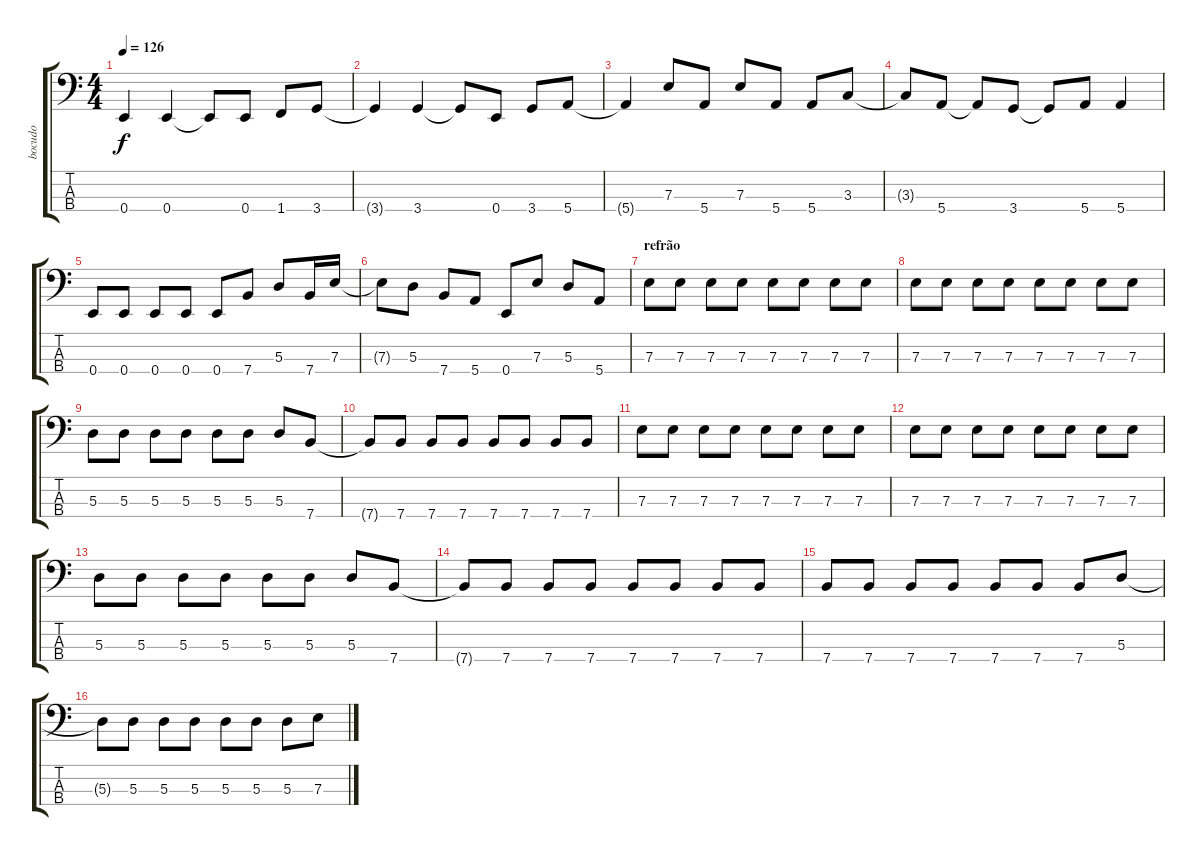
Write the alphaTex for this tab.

\track ("bocudo" "bocudo") {instrument electricbasspick}
\staff {score tabs}
\tuning (G2 D2 A1 E1) {hide}
\ts (4 4)
\tempo 126
\clef f4
\ks c
0.4.4{dy f} 0.4.4 0.4{t}.8 0.4.8 1.4.8 3.4.8 |
3.4{t}.4 3.4.4 3.4{t}.8 0.4.8 3.4.8 5.4.8 |
5.4{t}.4 7.3.8 5.4.8 7.3.8 5.4.8 5.4.8 3.3.8 |
3.3{t}.8 5.4.8 5.4{t}.8 3.4.8 3.4{t}.8 5.4.8 5.4.4 |
0.4.8 0.4.8 0.4.8 0.4.8 0.4.8 7.4.8 5.3.8 7.4.16 7.3.16 |
7.3{t}.8 5.3.8 7.4.8 5.4.8 0.4.8 7.3.8 5.3.8 5.4.8 |
\section ("" "refrão")
7.3.8 7.3.8 7.3.8 7.3.8 7.3.8 7.3.8 7.3.8 7.3.8 |
7.3.8 7.3.8 7.3.8 7.3.8 7.3.8 7.3.8 7.3.8 7.3.8 |
5.3.8 5.3.8 5.3.8 5.3.8 5.3.8 5.3.8 5.3.8 7.4.8 |
7.4{t}.8 7.4.8 7.4.8 7.4.8 7.4.8 7.4.8 7.4.8 7.4.8 |
7.3.8 7.3.8 7.3.8 7.3.8 7.3.8 7.3.8 7.3.8 7.3.8 |
7.3.8 7.3.8 7.3.8 7.3.8 7.3.8 7.3.8 7.3.8 7.3.8 |
5.3.8 5.3.8 5.3.8 5.3.8 5.3.8 5.3.8 5.3.8 7.4.8 |
7.4{t}.8 7.4.8 7.4.8 7.4.8 7.4.8 7.4.8 7.4.8 7.4.8 |
7.4.8 7.4.8 7.4.8 7.4.8 7.4.8 7.4.8 7.4.8 5.3.8 |
5.3{t}.8 5.3.8 5.3.8 5.3.8 5.3.8 5.3.8 5.3.8 7.3.8
